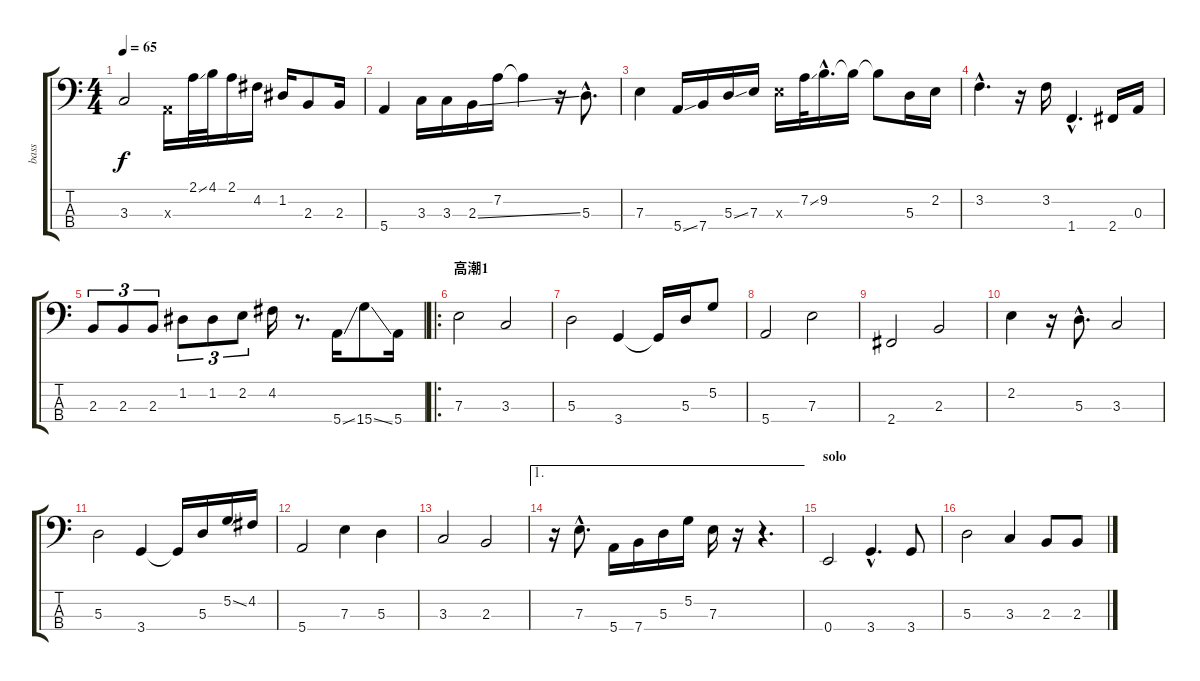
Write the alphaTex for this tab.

\track ("bass" "bass") {instrument electricbassfinger}
\staff {score tabs}
\tuning (G2 D2 A1 E1) {hide}
\ts (4 4)
\tempo 65
\clef f4
\ks c
3.3.2{dy f} 0.3{x}.16 2.1{ss}.32 4.1.32 2.1.16 4.2.16 1.2.16 2.3.8 2.3.16 |
5.4.4 3.3.16 3.3.16 2.3{ss}.16 7.2.16 7.2{t}.4 r.16 5.3{hac}.8{d} |
7.3.4 5.4{ss}.16 7.4.16 5.3{ss}.16 7.3.16 7.3{x}.16 7.2{ss}.32 9.2{hac}.16{d} 9.2{t}.16 9.2{t}.8 5.3.16 2.2.16 |
3.2{hac}.4{d} r.16 3.2.16 1.4{hac}.4{d} 2.4.16 0.3.16 |
2.3.8{tu (3 2)} 2.3.8{tu (3 2)} 2.3.8{tu (3 2)} 1.2.8{tu (3 2)} 1.2.8{tu (3 2)} 2.2.8{tu (3 2)} 4.2.16 r.8{d} 5.4{ss}.16 15.4{ss}.8 5.4.16 |
\ro
\section ("" "高潮1")
7.3.2 3.3.2 |
5.3.2 3.4.4 3.4{t}.16 5.3.16 5.2.8 |
5.4.2 7.3.2 |
2.4.2 2.3.2 |
2.2.4 r.16 5.3{hac}.8{d} 3.3.2 |
5.3.2 3.4.4 3.4{t}.16 5.3.16 5.2{ss}.16 4.2.16 |
5.4.2 7.3.4 5.3.4 |
3.3.2 2.3.2 |
\ae 1
r.16 7.3{hac}.8{d} 5.4.16 7.4.16 5.3.16 5.2.16 7.3.16 r.16 r.4{d} |
\section ("" "solo")
0.4.2 3.4{hac}.4{d} 3.4.8 |
5.3.2 3.3.4 2.3.8 2.3.8
